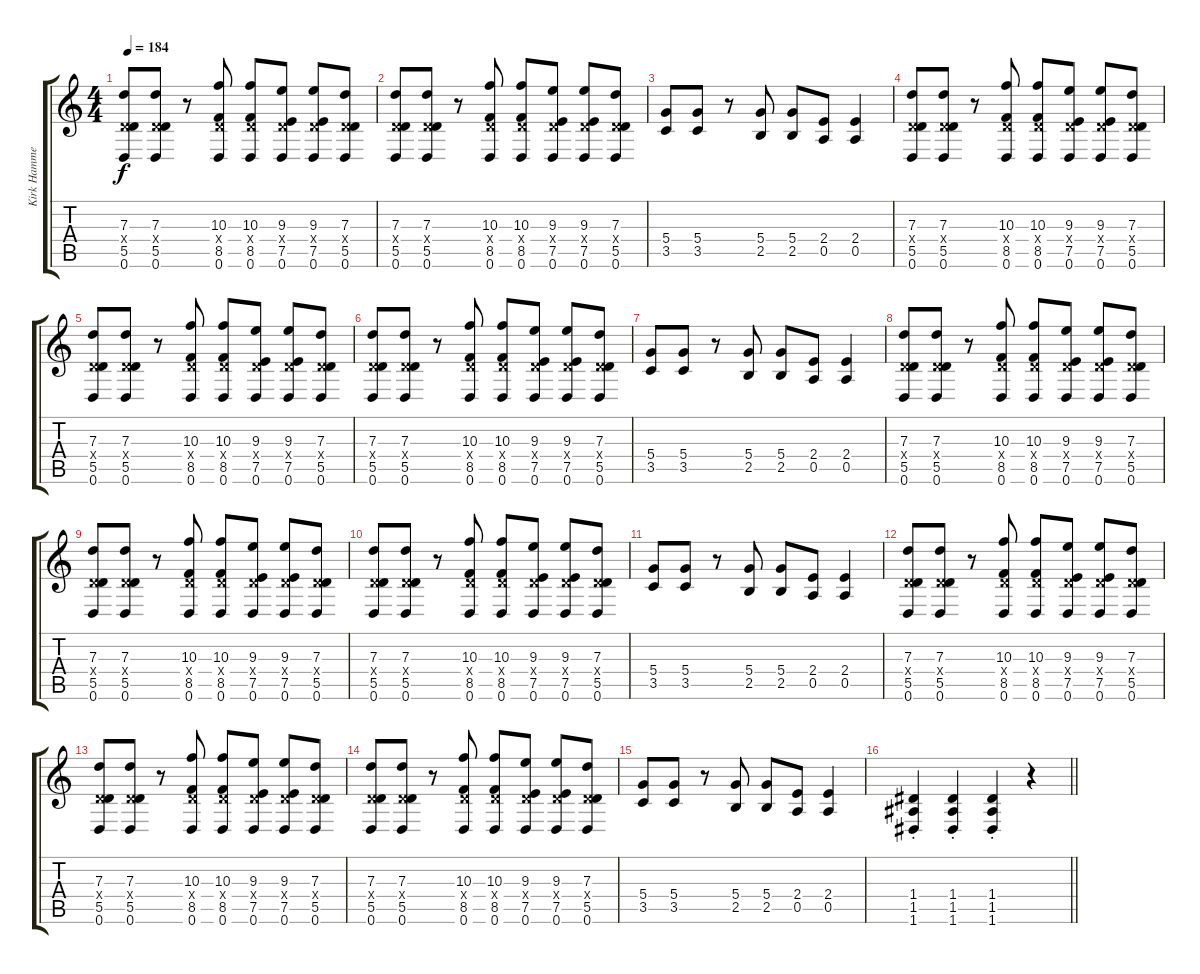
\track ("Kirk Hammet" "Kirk Hamme") {instrument distortionguitar}
\staff {score tabs}
\tuning (E4 B3 G3 D3 A2 D2) {hide}
\ts (4 4)
\tempo 184
\clef g2
\ks c
(7.3 0.4{x} 5.5 0.6).8{dy f} (7.3 0.4{x} 5.5 0.6).8 r.8 (10.3 0.4{x} 8.5 0.6).8 (10.3 0.4{x} 8.5 0.6).8 (9.3 0.4{x} 7.5 0.6).8 (9.3 0.4{x} 7.5 0.6).8 (7.3 0.4{x} 5.5 0.6).8 |
(7.3 0.4{x} 5.5 0.6).8 (7.3 0.4{x} 5.5 0.6).8 r.8 (10.3 0.4{x} 8.5 0.6).8 (10.3 0.4{x} 8.5 0.6).8 (9.3 0.4{x} 7.5 0.6).8 (9.3 0.4{x} 7.5 0.6).8 (7.3 0.4{x} 5.5 0.6).8 |
(5.4 3.5).8 (5.4 3.5).8 r.8 (5.4 2.5).8 (5.4 2.5).8 (2.4 0.5).8 (2.4 0.5).4 |
(7.3 0.4{x} 5.5 0.6).8 (7.3 0.4{x} 5.5 0.6).8 r.8 (10.3 0.4{x} 8.5 0.6).8 (10.3 0.4{x} 8.5 0.6).8 (9.3 0.4{x} 7.5 0.6).8 (9.3 0.4{x} 7.5 0.6).8 (7.3 0.4{x} 5.5 0.6).8 |
(7.3 0.4{x} 5.5 0.6).8 (7.3 0.4{x} 5.5 0.6).8 r.8 (10.3 0.4{x} 8.5 0.6).8 (10.3 0.4{x} 8.5 0.6).8 (9.3 0.4{x} 7.5 0.6).8 (9.3 0.4{x} 7.5 0.6).8 (7.3 0.4{x} 5.5 0.6).8 |
(7.3 0.4{x} 5.5 0.6).8 (7.3 0.4{x} 5.5 0.6).8 r.8 (10.3 0.4{x} 8.5 0.6).8 (10.3 0.4{x} 8.5 0.6).8 (9.3 0.4{x} 7.5 0.6).8 (9.3 0.4{x} 7.5 0.6).8 (7.3 0.4{x} 5.5 0.6).8 |
(5.4 3.5).8 (5.4 3.5).8 r.8 (5.4 2.5).8 (5.4 2.5).8 (2.4 0.5).8 (2.4 0.5).4 |
(7.3 0.4{x} 5.5 0.6).8 (7.3 0.4{x} 5.5 0.6).8 r.8 (10.3 0.4{x} 8.5 0.6).8 (10.3 0.4{x} 8.5 0.6).8 (9.3 0.4{x} 7.5 0.6).8 (9.3 0.4{x} 7.5 0.6).8 (7.3 0.4{x} 5.5 0.6).8 |
(7.3 0.4{x} 5.5 0.6).8 (7.3 0.4{x} 5.5 0.6).8 r.8 (10.3 0.4{x} 8.5 0.6).8 (10.3 0.4{x} 8.5 0.6).8 (9.3 0.4{x} 7.5 0.6).8 (9.3 0.4{x} 7.5 0.6).8 (7.3 0.4{x} 5.5 0.6).8 |
(7.3 0.4{x} 5.5 0.6).8 (7.3 0.4{x} 5.5 0.6).8 r.8 (10.3 0.4{x} 8.5 0.6).8 (10.3 0.4{x} 8.5 0.6).8 (9.3 0.4{x} 7.5 0.6).8 (9.3 0.4{x} 7.5 0.6).8 (7.3 0.4{x} 5.5 0.6).8 |
(5.4 3.5).8 (5.4 3.5).8 r.8 (5.4 2.5).8 (5.4 2.5).8 (2.4 0.5).8 (2.4 0.5).4 |
(7.3 0.4{x} 5.5 0.6).8 (7.3 0.4{x} 5.5 0.6).8 r.8 (10.3 0.4{x} 8.5 0.6).8 (10.3 0.4{x} 8.5 0.6).8 (9.3 0.4{x} 7.5 0.6).8 (9.3 0.4{x} 7.5 0.6).8 (7.3 0.4{x} 5.5 0.6).8 |
(7.3 0.4{x} 5.5 0.6).8 (7.3 0.4{x} 5.5 0.6).8 r.8 (10.3 0.4{x} 8.5 0.6).8 (10.3 0.4{x} 8.5 0.6).8 (9.3 0.4{x} 7.5 0.6).8 (9.3 0.4{x} 7.5 0.6).8 (7.3 0.4{x} 5.5 0.6).8 |
(7.3 0.4{x} 5.5 0.6).8 (7.3 0.4{x} 5.5 0.6).8 r.8 (10.3 0.4{x} 8.5 0.6).8 (10.3 0.4{x} 8.5 0.6).8 (9.3 0.4{x} 7.5 0.6).8 (9.3 0.4{x} 7.5 0.6).8 (7.3 0.4{x} 5.5 0.6).8 |
(5.4 3.5).8 (5.4 3.5).8 r.8 (5.4 2.5).8 (5.4 2.5).8 (2.4 0.5).8 (2.4 0.5).4 |
\barLineRight lightlight
(1.4{st} 1.5{st} 1.6{st}).4 (1.4{st} 1.5{st} 1.6{st}).4 (1.4{st} 1.5{st} 1.6{st}).4 r.4
